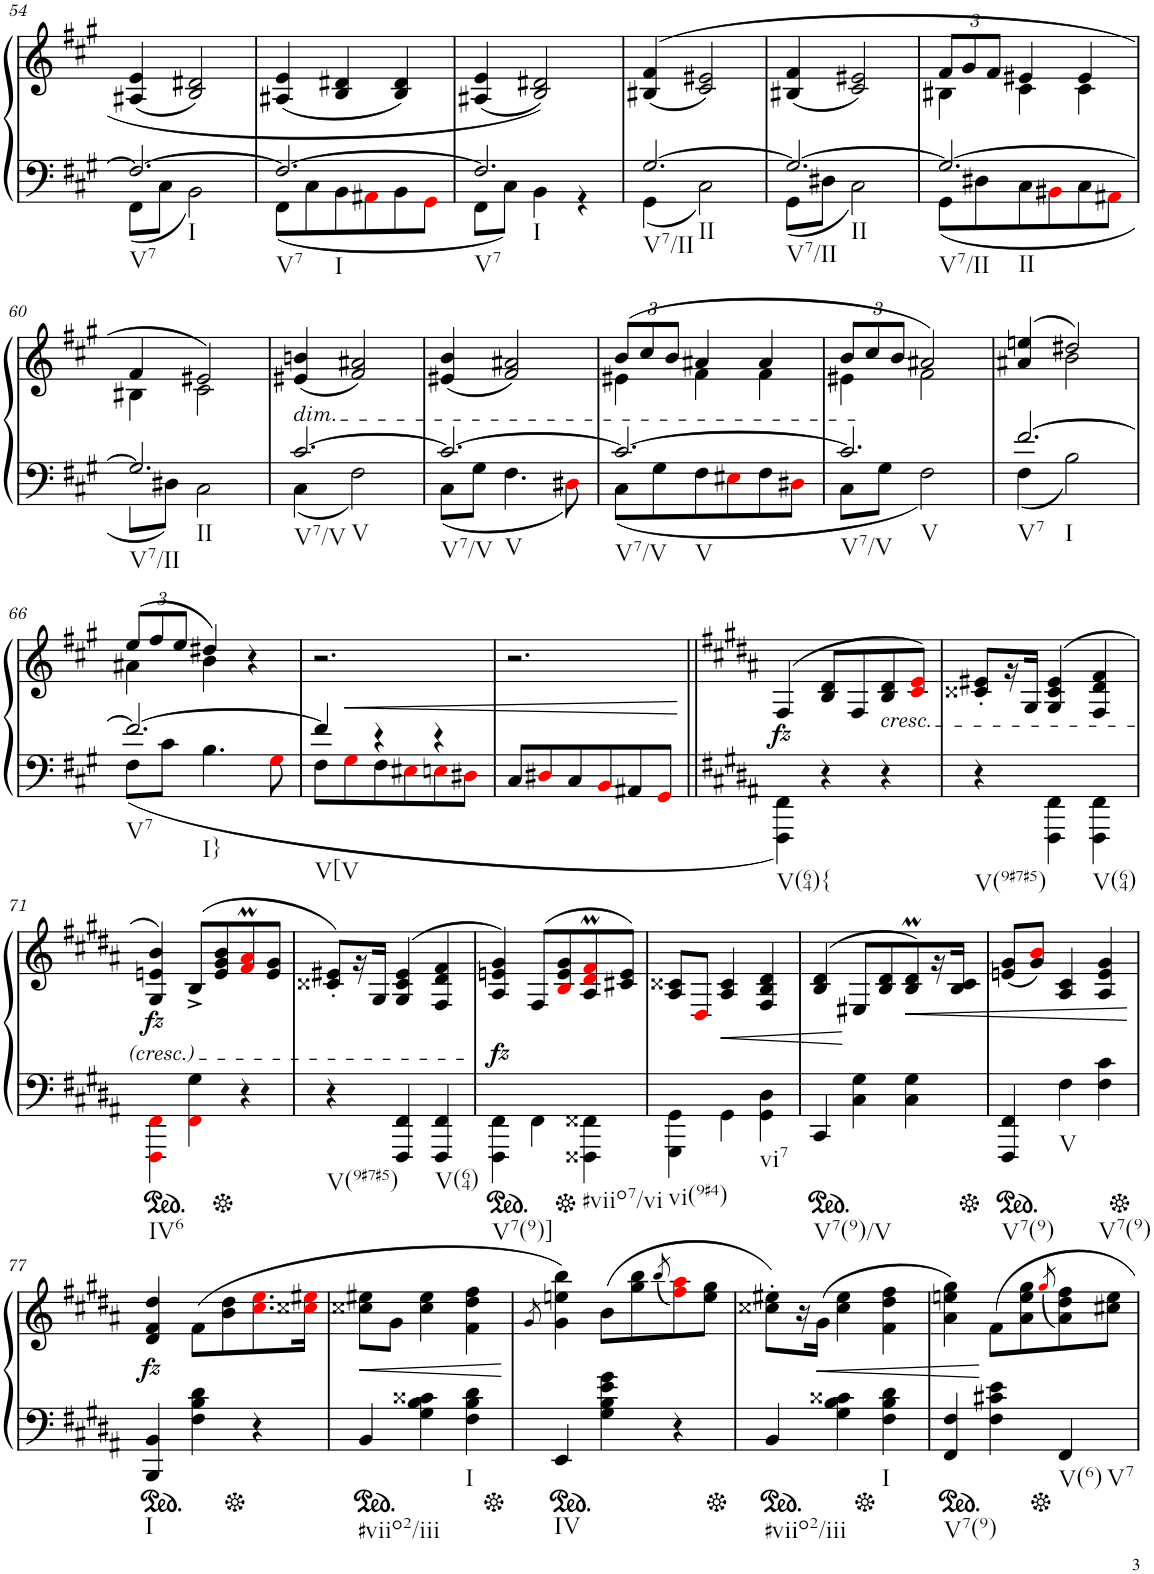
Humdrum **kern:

**kern	**dynam	**kern	**dynam
*part2	*part2	*part1	*part1
*staff2	*staff2	*staff1	*staff1
*I"Piano	*	*I"Piano	*
*I'Pno	*	*I'Pno	*
!!LO:PB:g=z
*clefF4	*	*clefG2	*
*k[f#c#g#]	*	*k[f#c#g#]	*
*M3/4	*	*M3/4	*
=54	=54	=54	=54
*^	*	*	*
!LO:TX:b:t=V7	!	!	!	!
!LO:TX:b:t=I	!	!	!	!
2.F#/_	(8FF#\L	.	(4A#X/ 4e/	.
.	8C#\J	.	.	.
.	2BB\)	.	2B/ 2d#X/)	.
=55	=55	=55	=55	=55
!LO:TX:b:t=V7	!	!	!	!
!LO:TX:b:t=I	!	!	!	!
2.F#/_	(8FF#\L	.	(4A#X/ 4e/	.
.	8C#\	.	.	.
.	8BB\	.	4B/ 4d#X/	.
.	8AA#Xi\	.	.	.
.	8BB\	.	4B/ 4d#/)	.
.	8GG#i\J	.	.	.
=56	=56	=56	=56	=56
!LO:TX:b:t=V7	!	!	!	!
!LO:TX:b:t=I	!	!	!	!
2.F#/]	8FF#\L	.	(4A#X/ 4e/	.
.	8C#\J)	.	.	.
.	4BB\	.	2B/ 2d#X/)	.
.	4r	.	.	.
=57	=57	=57	=57	=57
!LO:TX:b:t=V7/II	!	!	!	!
!LO:TX:b:t=II	!	!	!	!
[2.G#/	(4GG#\	.	((4B#X/ 4f#/	.
.	2C#\)	.	2c#/ 2e#X/)	.
=58	=58	=58	=58	=58
!LO:TX:b:t=V7/II	!	!	!	!
!LO:TX:b:t=II	!	!	!	!
2.G#/_	(8GG#\L	.	(4B#X/ 4f#/	.
.	8D#X\J	.	.	.
.	2C#\)	.	2c#/ 2e#X/)	.
=59	=59	=59	=59	=59
*	*	*	*Xbrackettup	*
*	*	*	*^	*
!LO:TX:b:t=V7/II	!	!	!	!	!
!LO:TX:b:t=II	!	!	!	!	!
2.G#/_	(8GG#\L	.	12f#/L	4B#X\	.
.	.	.	12g#/	.	.
.	8D#X\	.	.	.	.
.	.	.	12f#/J	.	.
.	8C#\	.	4e#X/	4c#\	.
.	8BB#Xi\	.	.	.	.
.	8C#\	.	4e#/	4c#\	.
.	8AA#Xi\J	.	.	.	.
!!LO:LB:g=z	!!
=60	=60	=60	=60	=60	=60
!LO:TX:b:t=V7/II	!	!	!	!	!
!LO:TX:b:t=II	!	!	!	!	!
2.G#/]	8GG#\L	.	4f#/	4B#X\	.
.	8D#X\J)	.	.	.	.
.	2C#\	.	2e#X/)	2c#\	.
=61	=61	=61	=61	=61	=61
!	!	!	!LO:TX:b:i:t=dim.	!	!
!LO:TX:b:t=V7/V	!	!	!	!	!
!LO:TX:b:t=V	!	!	!	!	!
*	*	*	*v	*v	*
[2.c#/	(4C#\	.	(4e#X/ 4bn/	.
.	2F#\)	.	2f#/ 2a#X/)	.
=62	=62	=62	=62	=62
!LO:TX:b:t=V7/V	!	!	!	!
!LO:TX:b:t=V	!	!	!	!
2.c#/_	(8C#\L	.	(4e#X/ 4b/	.
.	8G#\J	.	.	.
.	4.F#\	.	2f#/ 2a#X/)	.
.	8D#Xi\)	.	.	.
=63	=63	=63	=63	=63
*	*	*	*^	*
!LO:TX:b:t=V7/V	!	!	!	!	!
!LO:TX:b:t=V	!	!	!	!	!
2.c#/_	(8C#\L	.	(12b/L	4e#X\	.
.	.	.	12cc#/	.	.
.	8G#\	.	.	.	.
.	.	.	12b/J	.	.
.	8F#\	.	4a#X/	4f#\	.
.	8E#Xi\	.	.	.	.
.	8F#\	.	4a#/	4f#\	.
.	8D#Xi\J	.	.	.	.
=64	=64	=64	=64	=64	=64
!LO:TX:b:t=V7/V	!	!	!	!	!
!LO:TX:b:t=V	!	!	!	!	!
2.c#/]	8C#\L	.	12b/L	4e#X\	.
.	.	.	12cc#/	.	.
.	8G#\J	.	.	.	.
.	.	.	12b/J	.	.
.	2F#\)	.	2a#X/)	2f#\	.
=65	=65	=65	=65	=65	=65
!LO:TX:b:t=V7	!	!	!	!	!
!LO:TX:b:t=I	!	!	!	!	!
[2.f#/	(4F#\	.	(>4a#X/ 4een/	4ryy	.
.	2B\)	.	2dd#X/)	2b\	.
!!LO:LB:g=z	!!
=66	=66	=66	=66	=66	=66
!LO:TX:b:t=V7	!	!	!	!	!
!LO:TX:b:t=I}	!	!	!	!	!
2.f#/_	(8F#\L	.	(12ee/L	4a#X\	.
.	.	.	12ff#/	.	.
.	8c#\J	.	.	.	.
.	.	.	12ee/J	.	.
.	4.B\	.	4dd#X/)	4b\	.
.	.	.	4r	4ryy	.
.	8G#i\	.	.	.	.
*	*	*	*v	*v	*
=67	=67	=67	=67	=67
!LO:TX:b:t=V[V	!	!	!	!
4f#/]	8F#\L	.	2.r	.
!	!	!LO:HP:b	!	!
.	8G#i\	<	.	.
4r	8F#\	.	.	.
.	8E#Xi\	.	.	.
4r	8Eni\	.	.	.
.	8D#Xi\J	.	.	.
*v	*v	*	*	*
=68	=68	=68	=68
8C#/L	.	2.r	.
8D#Xi/	.	.	.
8C#/	.	.	.
8BBi/	.	.	.
8AA#X/	.	.	.
8GG#i/J	.	.	.
.	[	.	.
=69||	=69||	=69||	=69||
*k[f#c#g#d#a#]	*	*k[f#c#g#d#a#]	*
!LO:TX:b:t=V(64){	!	!	!
!	!	!	!LO:DY:b
4FFF#\ 4FF#\)	.	(>4F#/	fz
4r	.	8B/ 8d#/L	.
.	.	8F#/	.
!	!	!LO:TX:b:i:t=cresc.	!
4r	.	8B/ 8d#/	.
.	.	8c#i/ 8ei/J)	.
=70	=70	=70	=70
!LO:TX:b:t=V(9#7#5)	!	!	!
4r	.	8c##X/' 8e#X/'L	.
.	.	16r	.
.	.	16G#/JJ	.
4FFF#\ 4FF#\	.	(>4G#/ 4c##/ 4e#/	.
!LO:TX:b:t=V(64)	!	!	!
4FFF#\ 4FF#\	.	4F#/ 4d#/ 4f#/	.
!!LO:LB:g=z
=71	=71	=71	=71
*ped	*	*	*
!LO:TX:b:t=IV6	!	!	!
!	!	!	!LO:DY:b
4FFF#i\ 4FF#i\	.	4G#/ 4en/ 4b/)	fz
4FF#i\ 4G#\	.	(>8B^/L	.
.	.	8e/ 8g#/ 8b/	.
*Xped	*	*	*
4r	.	8f#i/M 8a#i/M	.
.	.	8e/ 8g#/J	.
=72	=72	=72	=72
!LO:TX:b:t=V(9#7#5)	!	!	!
4r	.	8c##X/' 8e#X/'L)	.
.	.	16r	.
.	.	16G#/JJ	.
4FFF#/ 4FF#/	.	(>4G#/ 4c##/ 4e#/	.
!LO:TX:b:t=V(64)	!	!	!
4FFF#/ 4FF#/	.	4F#/ 4d#/ 4f#/	.
=73	=73	=73	=73
*ped	*	*	*
!LO:TX:b:t=V7(9)]	!	!	!
!	!	!	!LO:DY:b
4FFF#\ 4FF#\	.	4A#/ 4en/ 4g#/)	fz
4FF#\	.	(>8F#/L	.
.	.	8Bi/ 8e/ 8g#/	.
*Xped	*	*	*
!LO:TX:b:t=#viio7/vi	!	!	!
4FFF##X\ 4FF##X\	.	8A#/M 8d#i/M 8f#i/M	.
.	.	8c#X/ 8e/J)	.
=74	=74	=74	=74
!LO:TX:b:t=vi(9#4)	!	!	!
4GGG#\ 4GG#\	.	8A#/ 8c##X/L	.
.	.	8D#i/J	.
!	!	!	!LO:HP:b
4GG#\	.	4A#/ 4c##/	<
!LO:TX:b:t=vi7	!	!	!
4GG#\ 4D#\	.	4F#/ 4B/ 4d#/	.
=75	=75	=75	=75
*ped	*	*	*
!LO:TX:b:t=V7(9)/V	!	!	!
4CC#/	.	(>4B/ 4d#/	.
4C#\ 4G#\	.	8E#X/L	[
.	.	8B/ 8d#/	.
!	!	!	!LO:HP:b
4C#\ 4G#\	.	8B/M 8d#/M)	<
.	.	16r	.
.	.	16B/ 16c#/JJ	.
=76	=76	=76	=76
*Xped	*	*	*
*ped	*	*	*
!LO:TX:b:t=V7(9)	!	!	!
4FFF#/ 4FF#/	.	(8en/ 8g#/L	.
.	.	8g#/ 8bi/J)	.
!LO:TX:b:t=V	!	!	!
4F#\	.	4A#/ 4c#/	.
!LO:TX:b:t=V7(9)	!	!	!
4F#\ 4c#\	.	4A#/ 4e/ 4g#/	.
.	.	.	[
!!LO:LB:g=z
=77	=77	=77	=77
*Xped	*	*	*
*ped	*	*	*
!LO:TX:b:t=I	!	!	!
!	!	!	!LO:DY:b
4BBB/ 4BB/	.	4d#/ 4f#/ 4dd#/	fz
4F#\ 4B\ 4d#\	.	(8f#\L	.
.	.	8b\ 8dd#\	.
*Xped	*	*	*
4r	.	8.cc#i\ 8.eei\	.
.	.	16cc##Xi\ 16ee#Xi\Jk	.
=78	=78	=78	=78
*ped	*	*	*
!LO:TX:b:t=#viio2/iii	!	!	!
!	!	!	!LO:HP:b
4BB/	.	8cc##X\ 8ee#X\L	<
.	.	8g#\J	.
4G#\ 4B\ 4c##X\	.	4cc##\ 4ee#\	.
!LO:TX:b:t=I	!	!	!
4F#\ 4B\ 4d#\	.	4f#\ 4dd#\ 4ff#\	.
.	.	.	[
=79	=79	=79	=79
.	.	8qg#/	.
*Xped	*	*	*
*ped	*	*	*
!LO:TX:b:t=IV	!	!	!
4EE/	.	4g#\ 4een\ 4bb\)	.
4G#\ 4B\ 4e\ 4g#\	.	(8b\L	.
.	.	8gg#\ 8bb\	.
.	.	(8qbb/	.
4r	.	8ff#i\ 8aa#i\)	.
.	.	8ee\ 8gg#\J	.
=80	=80	=80	=80
*Xped	*	*	*
*ped	*	*	*
!LO:TX:b:t=#viio2/iii	!	!	!
4BB/	.	8cc##X\' 8ee#X\'L)	.
.	.	16r	.
!	!	!	!LO:HP:b
.	.	(16g#\JJ	<
4G#\ 4B\ 4c##X\	.	4cc##\ 4ee#\	.
*Xped	*	*	*
!LO:TX:b:t=I	!	!	!
4F#\ 4B\ 4d#\	.	4f#\ 4dd#\ 4ff#\	.
=81	=81	=81	=81
*ped	*	*	*
!LO:TX:b:t=V7(9)	!	!	!
4FF#/ 4F#/	.	4a#\ 4een\ 4gg#\)	.
4F#\ 4c#X\ 4e\	.	8f#\L	[
.	.	8a#\ 8ee\ 8gg#\	.
.	.	(8qgg#i/	.
*Xped	*	*	*
!LO:TX:b:t=V(6)	!	!	!
!LO:TX:b:t=V7	!	!	!
4FF#/	.	8a#\ 8dd#\ 8ff#\)	.
.	.	8cc#X\ 8ee\J	.
=	=	=	=
*-	*-	*-	*-
